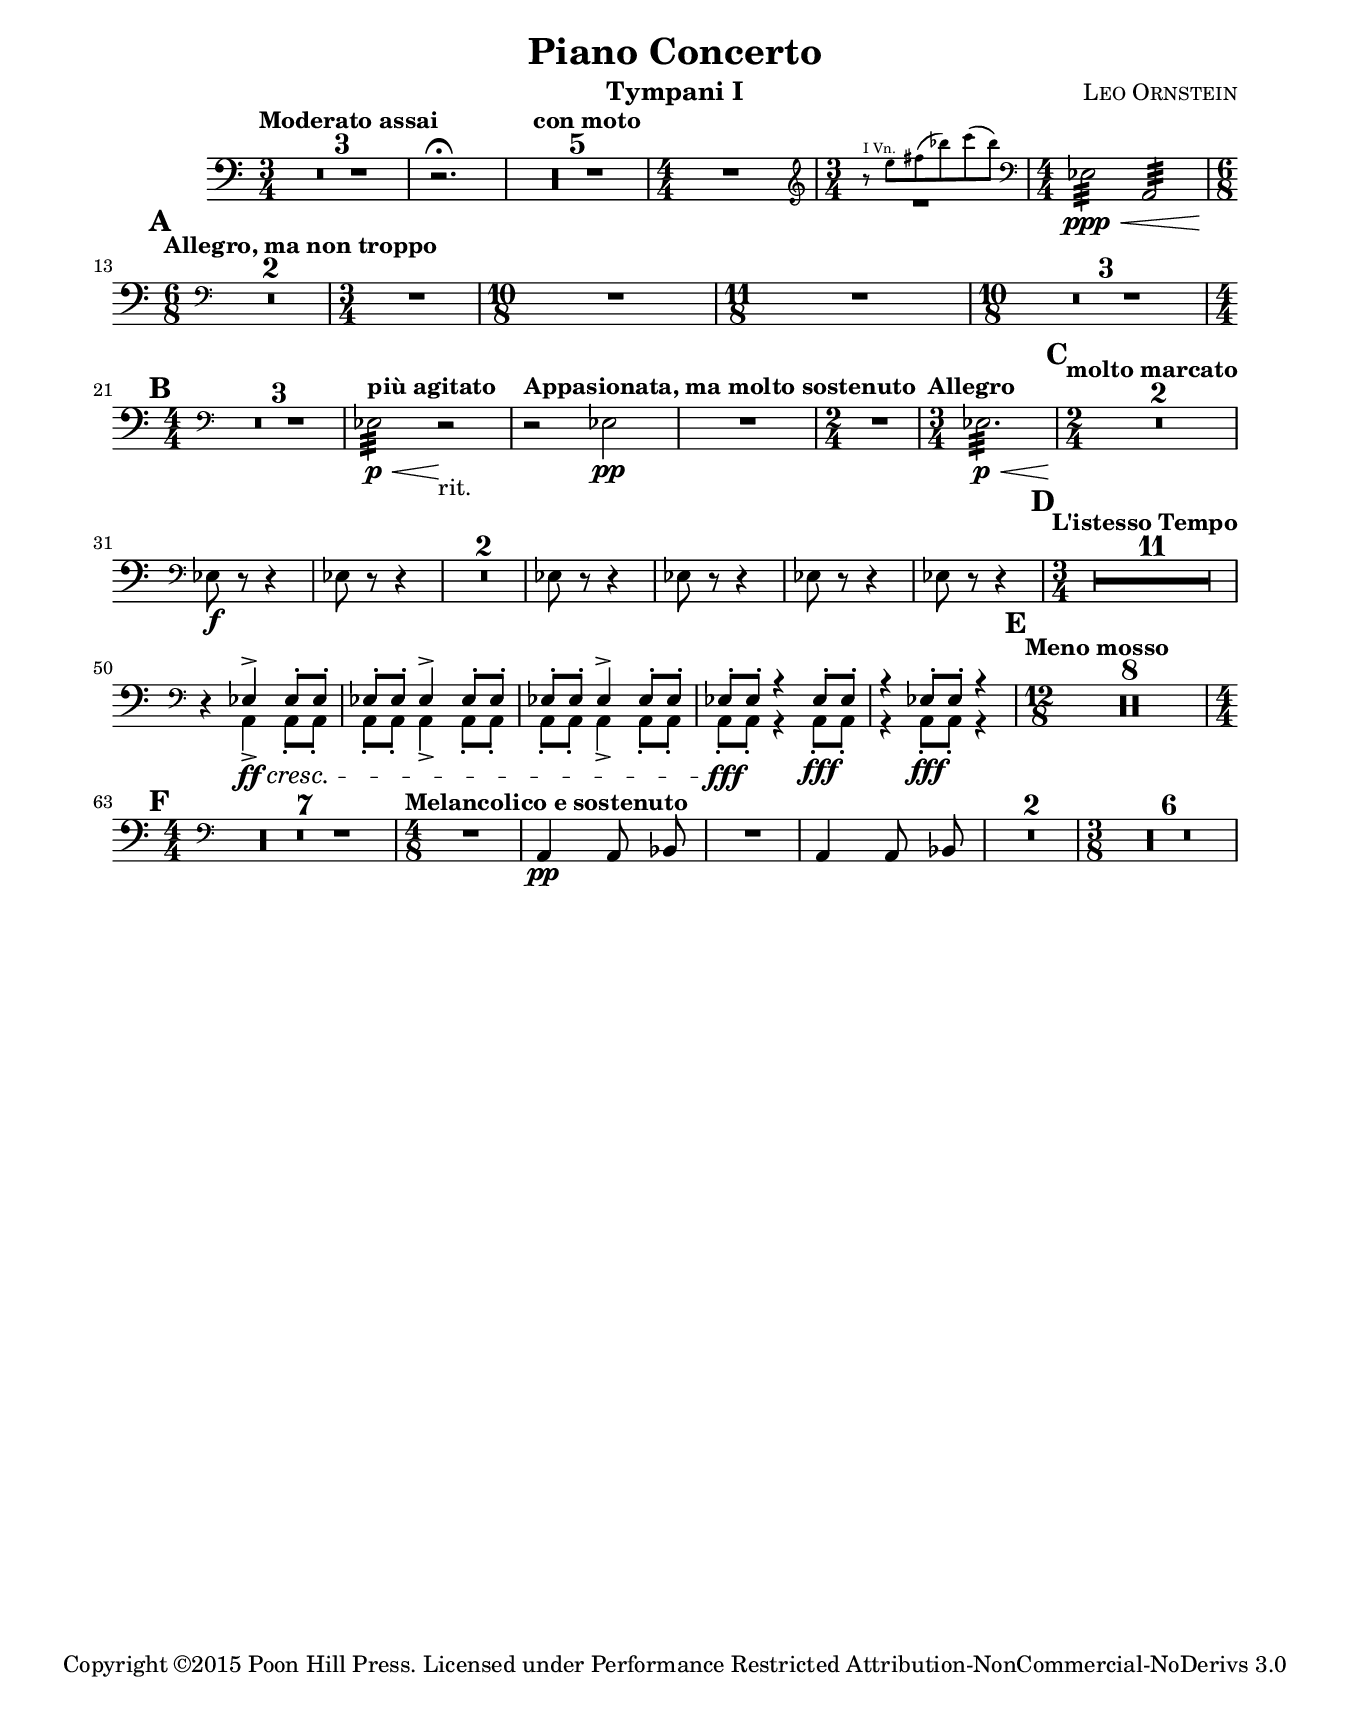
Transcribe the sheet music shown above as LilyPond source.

%%% Leo Ornstein - Piano Concerto (S824)
%%%
%%% Musical material Copyright (c) 2015 Poon Hill Press
%%% License: Performance Restricted Attribution-NonCommercial-NoDerivs 3.0
%%% The full text can be found in the LICENSE file with this code. It can be
%%% downloaded at https://imslp.org/wiki/Permissible_IMSLP_Licenses_(Various)

\version "2.22.2"

\include "common.ily"

instrumentName = "Tympani I"

%% Set the part size to U.S. standard 9"x12".
\paper {
	#(set-paper-size "arch a")
	top-margin = 0.5\in
	bottom-margin = 0.5\in
	left-margin = 0.75\in
	right-margin = 0.75\in
}

\header {
	title = \hdrTitle
	composer = \hdrComposer
	instrument = \instrumentName
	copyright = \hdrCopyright
}

%%% First movement

\include "mvmt1/I-common.ily"
%% Tympani

%%% FIXME: Figure out a good way to write the starting pitches into the part.

%%% Section AA - mm. 1-4
%%% Tacet

%%% Section AB - mm. 5-12

Tympani_I_mvmt_I_AB_AC = \relative c'' {
	\tempo "con moto"
	R2.*5
	\time 4/4
	R1
	\time 3/4
	\tag #'Score { R2. }
	\tag #'Part {
		<<
			\new CueVoice {
				\cueClef "treble" r8^"I Vn." e fis( bes) c( bes)
				\cueClef "bass"
			}
			\new Voice {
				\voiceTwo
				R2.
			}
		>>
	}
	\time 4/4
	ees,,,2:32\ppp\< a,2:32
	%% Have to manually put NULL_I_AC here to place a crescendo stop.
	\mark #1 \tempo "Allegro, ma non troppo" \time 6/8 R2.*2\! \time 3/4 R2.
}

Tympani_II_mvmt_I_AB = \relative c {
	d4\mf r2
	d4\mf r2
	R2.*2
	% EDIT: ppp or mf? Part was changed to mf.
	c2.:32\ppp
	\time 4/4
	R1
	\time 3/4
	c2.:32
	\time 4/4
	R1
}

%%% Section AD = mm. 16-20
%%% Tacet

%%% Section AE = mm. 21-24

Tympani_I_mvmt_I_AE = \relative c {
	\mark #2
	\time 4/4
	R1*3
	\tempo "più agitato"
	ees2:32\p\< r2\!_"rit."
}

Tympani_II_mvmt_I_AE = \relative c {
	\mark #2
	\time 4/4
	R1*3
	\tempo "più agitato"
	r2 d2:32_\mf\<_"rit."
}

%%% Section AF = mm. 25-28

Tympani_I_mvmt_I_AF = \relative c {
	\tempo "Appasionata, ma molto sostenuto"
	r2 ees\pp
	R1
	\time 2/4
	R2
	\time 3/4
	\tempo "Allegro"
	ees2.:32\p\<
}

Tympani_II_mvmt_I_AF = \relative c {
	\tempo "Appasionata, ma molto sostenuto"
	c2\mp r2
	R1
	\time 2/4
	R2
	\time 3/4
	\tempo "Allegro"
	R2.
}

%%% Section AG = mm. 29-38 (Rehersal 3)

Tympani_I_mvmt_I_AG = \relative c {
	\mark #3
	\time 2/4
	\tempo "molto marcato"
	R2*2\!
	ees8\f r8 r4
	ees8 r8 r4
	R2*2
	\repeat unfold 4 { ees8 r8 r4 }
}

Tympani_II_mvmt_I_AG = \relative c {
	\mark #3
	\time 2/4
	\tempo "molto marcato"
	d8\f r8 r4
	d8 r8 r4
	R2*2
	\repeat unfold 2 { d8 r8 r4 }
	R2*4
}

%%% Section AH = mm. 39-54 (Rehersal 4)

Tympani_I_mvmt_I_AH = \relative c {
	\mark #4
	\time 3/4
	\tempo "L'istesso Tempo"
	R2.*11
	r4
	<<
		\new Voice {
			\voiceOne
			ees4-> ees8-. ees-.
			\repeat unfold 2 { ees8-. ees-. ees4-> ees8-. ees-. }
			ees-. ees-. r4 ees8-. ees-.
			r4 ees8-. ees-. r4
		}
		\new Voice {
			\voiceTwo
			a,4->\ff\cresc a8-. a-.
			\repeat unfold 2 { a8-. a-. a4-> a8-. a-. }
			a-.\fff a-. r4 a8-.\fff a-.
			r4 a8-.\fff a-. r4
		}
	>>
}

Tympani_II_mvmt_I_AH = \relative c {
	\mark #4
	\time 3/4
	\tempo "L'istesso Tempo"
	d4->\pp d8-.[ d-.] d-.[ d-.]
	\repeat unfold 4 { d4-> d8-.[ d-.] d-.[ d-.] }
	d4 c-> c8-. c-.
	c-. c-. c4->\cresc c8-. c-.
	\repeat unfold 4 { c-. c-. c4-> c8-. c-. }
	c-. c-.\! r2
	\tempo "broaden"
	R2.*4
}

%%% Section AI = mm. 55-62 (Rehersal 5)
%%% Tacet

%%% Section AJ = mm. 63-69 (Rehersal 6)
%%% Tacet

%%% Section AK = mm. 70-81

Tympani_I_mvmt_I_AK = \relative c {
	\time 4/8
	\tempo "Melancolico e sostenuto"
	R2
	\autoBeamOff
	a4\pp a8 bes
	R2
	a4 a8 bes
	\autoBeamOn
	R2*2
	\time 3/8
	R4.*6
}

Tympani_II_mvmt_I_AK = \relative c, {
	\time 4/8
	\tempo "Melancolico e sostenuto"
	fis4.\pp fis8
	R2
	fis4. fis8
	R2*3
	\time 3/8
	R4.*6
}


%%% Final assembly

Tympani_I_mvmt_I = { \clef bass \NULL_I_AA \Tympani_I_mvmt_I_AB_AC \NULL_I_AD \Tympani_I_mvmt_I_AE \Tympani_I_mvmt_I_AF \Tympani_I_mvmt_I_AG
		\Tympani_I_mvmt_I_AH \NULL_I_AI \NULL_I_AJ \Tympani_I_mvmt_I_AK }
Tympani_II_mvmt_I = { \clef bass \NULL_I_AA \Tympani_II_mvmt_I_AB \NULL_I_AC \NULL_I_AD \Tympani_II_mvmt_I_AE \Tympani_II_mvmt_I_AF
		\Tympani_II_mvmt_I_AG \Tympani_II_mvmt_I_AH \NULL_I_AI \NULL_I_AJ \Tympani_II_mvmt_I_AK }


\score {
	\new Staff \compressMMRests  \keepWithTag #'Part { \markLengthOn \Tympani_I_mvmt_I }
	\layout {
	\context {
		\Score
			markFormatter = #format-mark-circle-numbers 
			\numericTimeSignature
	}
  }
}
